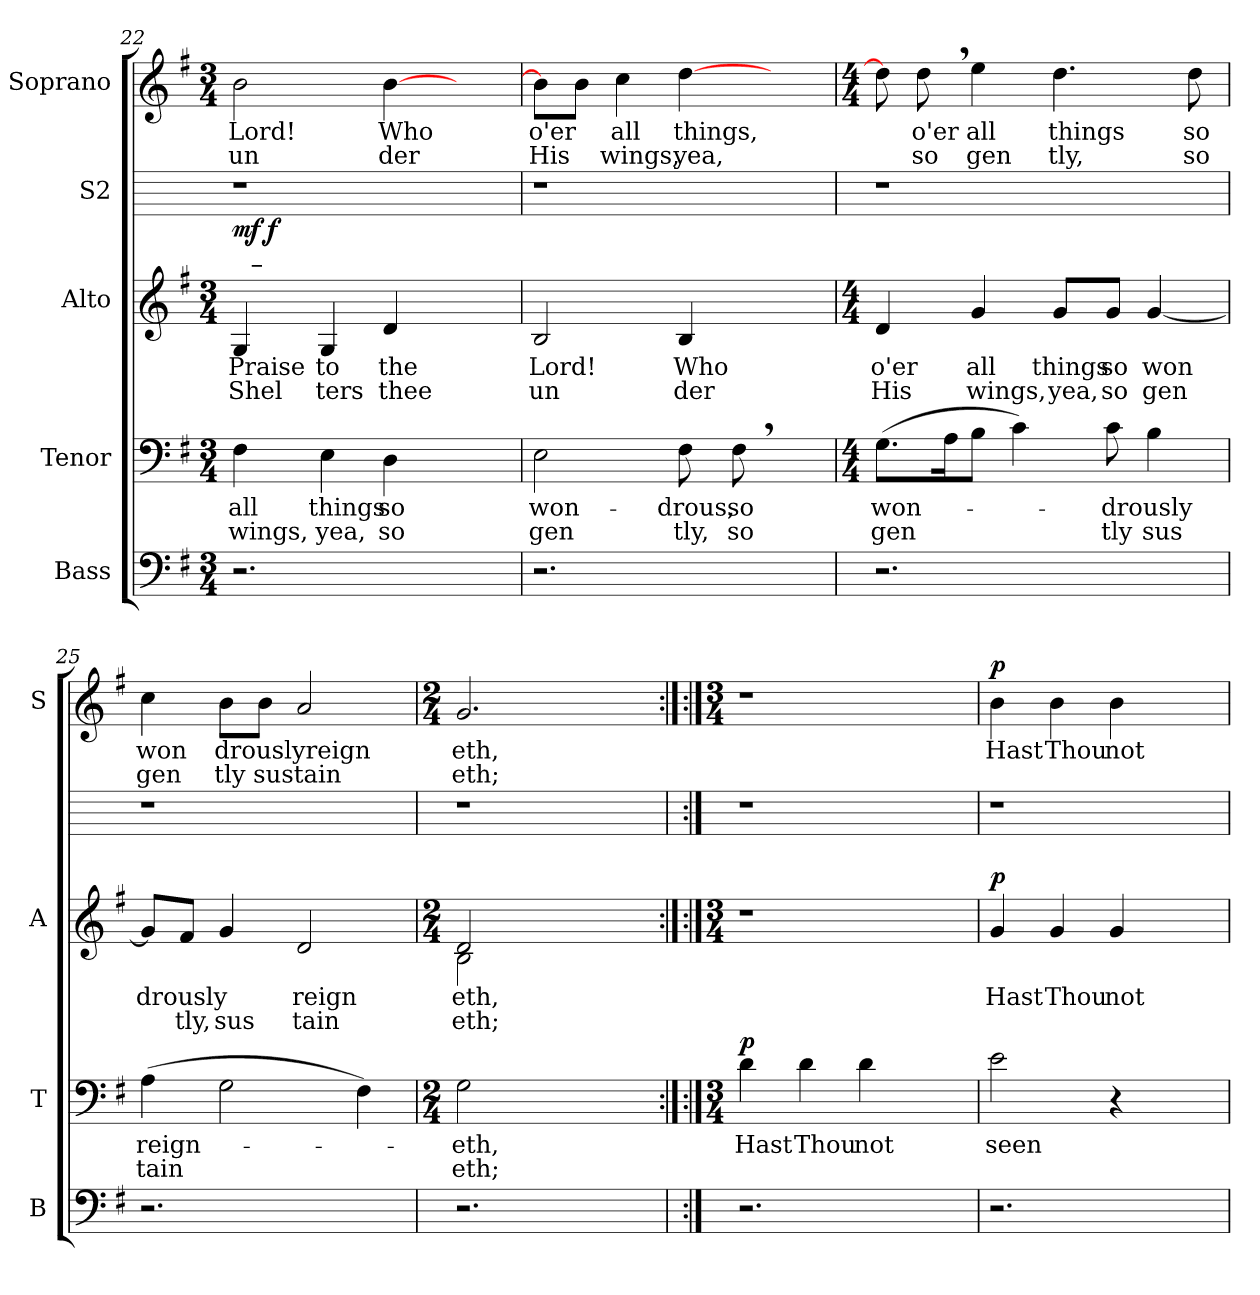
**kern	**kern	**text	**text	**dynam	**kern	**text	**text	**dynam	**kern	**kern	**text	**text	**dynam
*part5	*part4	*part4	*part4	*part4	*part3	*part3	*part3	*part3	*part2	*part1	*part1	*part1	*part1
*staff5	*staff4	*staff4	*staff4	*staff4	*staff3	*staff3	*staff3	*staff3	*staff2	*staff1	*staff1	*staff1	*staff1
*I"Bass	*I"Tenor	*	*	*	*I"Alto	*	*	*	*I"S2	*I"Soprano	*	*	*
*I'B	*I'T	*	*	*	*I'A	*	*	*	*	*I'S	*	*	*
*clefF4	*clefF4	*	*	*	*clefG2	*	*	*	*	*clefG2	*	*	*
*k[f#]	*k[f#]	*	*	*	*k[f#]	*	*	*	*	*k[f#]	*	*	*
*G:	*G:	*	*	*	*G:	*	*	*	*	*G:	*	*	*
*M3/4	*M3/4	*	*	*	*M3/4	*	*	*	*	*M3/4	*	*	*
=22	=22	=22	=22	=22	=22	=22	=22	=22	=22	=22	=22	=22	=22
!	!	!LO:LY:b:cj	!LO:LY:b:cj	!	!	!LO:LY:b:cj	!LO:LY:b:cj	!LO:DY:a	!	!	!LO:LY:b:cj	!LO:LY:b:cj	!
*	*	*	*	*	*^	*	*	*	*	*	*	*	*
*	*	*	*	*	*	*^	*	*	*	*	*	*	*	*
2.r	4F#\	all	wings,	.	4G/	16ryy	32ryy	Praise	Shel	mf	1r	2b\	Lord!	un	.
!	!	!	!	!	!	!	!LO:TX:a:t=–	!	!	!	!	!	!	!	!
.	.	.	.	.	.	.	2ryy	.	.	.	.	.	.	.	.
!	!	!	!	!	!	!	!	!	!	!LO:DY:a	!	!	!	!	!
.	.	.	.	.	.	2...ryy	.	.	.	f	.	.	.	.	.
!	!	!LO:LY:b:cj	!LO:LY:b:cj	!	!	!	!	!LO:LY:b:cj	!LO:LY:b:cj	!	!	!	!	!	!
.	4E\	things	yea,	.	4G/	.	.	to	ters	.	.	.	.	.	.
!	!	!LO:LY:b:cj	!LO:LY:b:cj	!	!	!	!	!LO:LY:b:cj	!LO:LY:b:cj	!	!	!	!LO:LY:b	!LO:LY:b	!
.	4D\	so	so	.	4d/	.	.	the	thee	.	.	[>4b\	Who	der	.
.	.	.	.	.	.	.	4...ryy	.	.	.	.	.	.	.	.
4ryy	4ryy	.	.	.	4ryy	.	.	.	.	.	.	4ryy	.	.	.
=23	=23	=23	=23	=23	=23	=23	=23	=23	=23	=23	=23	=23	=23	=23	=23
!	!	!LO:LY:b:cj	!LO:LY:b:cj	!	!	!	!	!LO:LY:b:cj	!LO:LY:b:cj	!	!	!	!LO:LY:b	!LO:LY:b	!
*	*	*	*	*	*v	*v	*v	*	*	*	*	*	*	*	*
2.r	2E\	won-	-gen	.	2B/	Lord!	un	.	1r	8b\L]	o'er	His	.
.	.	.	.	.	.	.	.	.	.	8b\J	.	.	.
!	!	!	!	!	!	!	!	!	!	!	!LO:LY:b:cj	!LO:LY:b:cj	!
.	.	.	.	.	.	.	.	.	.	4cc\	all	wings,	.
!	!	!LO:LY:b:cj	!LO:LY:b:cj	!	!	!LO:LY:b:cj	!LO:LY:b:cj	!	!	!	!LO:LY:b	!LO:LY:b	!
.	8F#\	drous,	tly,	.	4B/	Who	der	.	.	[>4dd\	things,	yea,	.
!	!	!LO:LY:b:cj	!LO:LY:b:cj	!	!	!	!	!	!	!	!	!	!
.	8F#,>\	so	so	.	.	.	.	.	.	.	.	.	.
4ryy	4ryy	.	.	.	4ryy	.	.	.	.	4ryy	.	.	.
=24	=24	=24	=24	=24	=24	=24	=24	=24	=24	=24	=24	=24	=24
*	*M4/4	*	*	*	*M4/4	*	*	*	*	*M4/4	*	*	*
!	!	!LO:LY:b	!LO:LY:b	!	!	!LO:LY:b:cj	!LO:LY:b:cj	!	!	!	!	!	!
2.r	(>8.G\L	won-	-gen	.	4d/	o'er	His	.	1r	8dd\]	.	.	.
!	!	!	!	!	!	!	!	!	!	!	!LO:LY:b:rj	!LO:LY:b:cj	!
.	.	.	.	.	.	.	.	.	.	8dd,>\	o'er	so	.
.	16A\	.	.	.	.	.	.	.	.	.	.	.	.
!	!	!	!	!	!	!LO:LY:b:cj	!LO:LY:b:cj	!	!	!	!LO:LY:b:cj	!LO:LY:b:cj	!
.	8B\J	.	.	.	4g/	all	wings,	.	.	4ee\	all	gen	.
.	4c\)	.	.	.	.	.	.	.	.	.	.	.	.
!	!	!	!	!	!	!LO:LY:b:cj	!LO:LY:b:cj	!	!	!	!LO:LY:b:cj	!LO:LY:b:cj	!
.	.	.	.	.	8g/L	things	yea,	.	.	4.dd\	things	tly,	.
!	!	!LO:LY:b:cj	!LO:LY:b:cj	!	!	!LO:LY:b:cj	!LO:LY:b:cj	!	!	!	!	!	!
.	8c\	drously	tly	.	8g/J	so	so	.	.	.	.	.	.
!	!	!	!LO:LY:b:cj	!	!	!LO:LY:b	!LO:LY:b	!	!	!	!	!	!
4ryy	4B\	.	sus	.	[<4g/	won	gen	.	.	.	.	.	.
!	!	!	!	!	!	!	!	!	!	!	!LO:LY:b:cj	!LO:LY:b:cj	!
.	.	.	.	.	.	.	.	.	.	8dd\	so	so	.
=25	=25	=25	=25	=25	=25	=25	=25	=25	=25	=25	=25	=25	=25
!	!	!LO:LY:b	!LO:LY:b	!	!	!LO:LY:b	!	!	!	!	!LO:LY:b:cj	!LO:LY:b:cj	!
2.r	(>4A\	reign-	-tain	.	8g/L]	drously	.	.	1r	4cc\	won	gen	.
!	!	!	!	!	!	!	!LO:LY:b:cj	!	!	!	!	!	!
.	.	.	.	.	8f#/J	.	tly,	.	.	.	.	.	.
!	!	!	!	!	!	!	!LO:LY:b:cj	!	!	!	!LO:LY:b	!LO:LY:b:cj	!
.	2G\	.	.	.	4g/	.	sus	.	.	8b\L	drouslyreign	tly	.
!	!	!	!	!	!	!	!	!	!	!	!	!LO:LY:b	!
.	.	.	.	.	.	.	.	.	.	8b\J	.	sustain	.
!	!	!	!	!	!	!LO:LY:b:cj	!LO:LY:b:cj	!	!	!	!	!	!
.	.	.	.	.	2d/	reign	tain	.	.	2a/	.	.	.
4ryy	4F#\)	.	.	.	.	.	.	.	.	.	.	.	.
=26	=26	=26	=26	=26	=26	=26	=26	=26	=26	=26	=26	=26	=26
*	*M2/4	*	*	*	*M2/4	*	*	*	*	*M2/4	*	*	*
!	!	!LO:LY:b:cj	!LO:LY:b:cj	!	!	!LO:LY:b:cj	!LO:LY:b:cj	!	!	!LO:N:vis=2.	!LO:LY:b:cj	!LO:LY:b:cj	!
*	*	*	*	*	*^	*	*	*	*	*	*	*	*
2.r	2G\	eth,	eth;	.	2d/	2B\	eth,	eth;	.	1r	2g/	eth,	eth;	.
.	2ryy	.	.	.	2ryy	2ryy	.	.	.	.	2ryy	.	.	.
4ryy	.	.	.	.	.	.	.	.	.	.	.	.	.	.
*	*	*	*	*	*v	*v	*	*	*	*	*	*	*	*
!!LO:LB:g=z
=27	=27:|!	=27:|!	=27:|!	=27:|!	=27:|!	=27:|!	=27:|!	=27:|!	=27	=27:|!	=27:|!	=27:|!	=27:|!
*	*M3/4	*	*	*	*M3/4	*	*	*	*	*M3/4	*	*	*
!	!	!LO:LY:b:cj	!	!LO:DY:a	!LO:N:vis=1	!	!	!	!	!LO:N:vis=1	!	!	!
2.r	4d\	Hast	.	p	2.r	.	.	.	1r	2.r	.	.	.
!	!	!LO:LY:b:cj	!	!	!	!	!	!	!	!	!	!	!
.	4d\	Thou	.	.	.	.	.	.	.	.	.	.	.
!	!	!LO:LY:b:cj	!	!	!	!	!	!	!	!	!	!	!
.	4d\	not	.	.	.	.	.	.	.	.	.	.	.
4ryy	4ryy	.	.	.	4ryy	.	.	.	.	4ryy	.	.	.
=28	=28	=28	=28	=28	=28	=28	=28	=28	=28	=28	=28	=28	=28
!	!	!LO:LY:b:cj	!	!	!	!LO:LY:b:cj	!	!LO:DY:a	!	!	!LO:LY:b:cj	!	!LO:DY:a
2.r	2e\	seen	.	.	4g/	Hast	.	p	1r	4b\	Hast	.	p
!	!	!	!	!	!	!LO:LY:b:cj	!	!	!	!	!LO:LY:b:cj	!	!
.	.	.	.	.	4g/	Thou	.	.	.	4b\	Thou	.	.
!	!	!	!	!	!	!LO:LY:b:cj	!	!	!	!	!LO:LY:b:cj	!	!
.	4r	.	.	.	4g/	not	.	.	.	4b\	not	.	.
4ryy	4ryy	.	.	.	4ryy	.	.	.	.	4ryy	.	.	.
=	=	=	=	=	=	=	=	=	=	=	=	=	=
*-	*-	*-	*-	*-	*-	*-	*-	*-	*-	*-	*-	*-	*-
